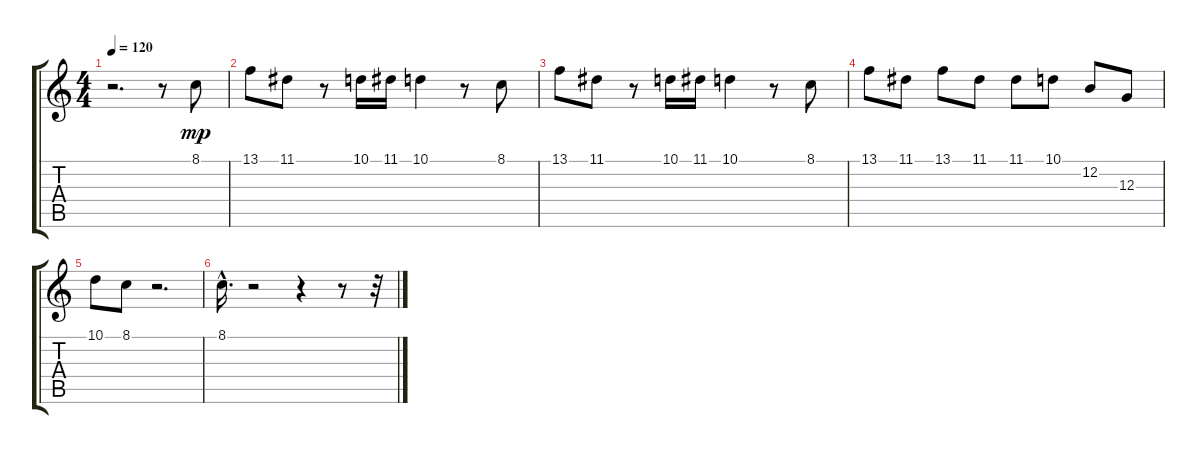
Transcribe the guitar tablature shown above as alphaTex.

\track "" {instrument lead3calliope}
\staff {score tabs}
\tuning (E4 B3 G3 D3 A2 E2) {hide}
\ts (4 4)
\tempo 120
\clef g2
\ks c
r.2{d dy mp} r.8 8.1.8 |
13.1.8 11.1.8 r.8 10.1.16 11.1.16 10.1.4 r.8 8.1.8 |
13.1.8 11.1.8 r.8 10.1.16 11.1.16 10.1.4 r.8 8.1.8 |
13.1.8 11.1.8 13.1.8 11.1.8 11.1.8 10.1.8 12.2.8 12.3.8 |
10.1.8 8.1.8 r.2{d} |
8.1{hac}.16{d} r.2 r.4 r.8 r.32
